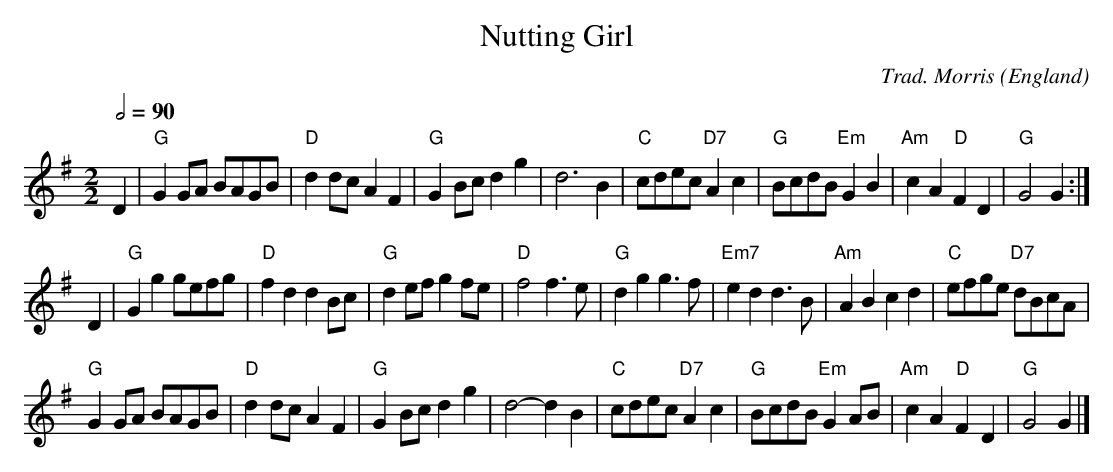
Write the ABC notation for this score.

X:1
T:Nutting Girl
C:Trad. Morris
O:England
M:2/2
L:1/8
Q:1/2=90
K:G
D2|"G"G2 GA BAGB|"D"d2dc A2F2|"G"G2 Bc d2g2|d6 B2|"C"cdec "D7"A2 c2|"G"BcdB "Em"G2 B2|"Am"c2 A2 "D"F2 D2|"G"G4 G2:|
D2|"G"G2 g2 gefg|"D"f2 d2 d2 Bc|"G"d2 ef g2 fe|"D"f4 f3e|"G"d2g2 g3f|"Em7"e2 d2 d3 B|"Am"A2B2 c2 d2|"C"efge "D7"dBcA|
"G"G2 GA BAGB|"D"d2dc A2F2|"G"G2 Bc d2g2|d4- d2B2|"C"cdec "D7"A2 c2|"G"BcdB "Em"G2 AB|"Am"c2 A2 "D"F2 D2|"G"G4 G2|]
